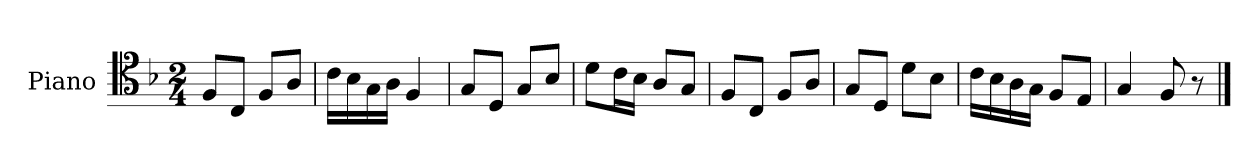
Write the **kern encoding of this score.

**kern
*part1
*staff1
*I"Piano
*I'Pno
*clefC4
*k[b-]
*M2/4
=1
8F/L
8C/J
8F/L
8A/J
=2
16c\LL
16B-\
16G\
16A\JJ
4F/
=3
8G/L
8D/J
8G/L
8B-/J
=4
8d\L
16c\L
16B-\JJ
8A/L
8G/J
=5
8F/L
8C/J
8F/L
8A/J
=6
8G/L
8D/J
8d\L
8B-\J
=7
16c\LL
16B-\
16A\
16G\JJ
8F/L
8E/J
=8
4G/
8F/
8r
==
*-
